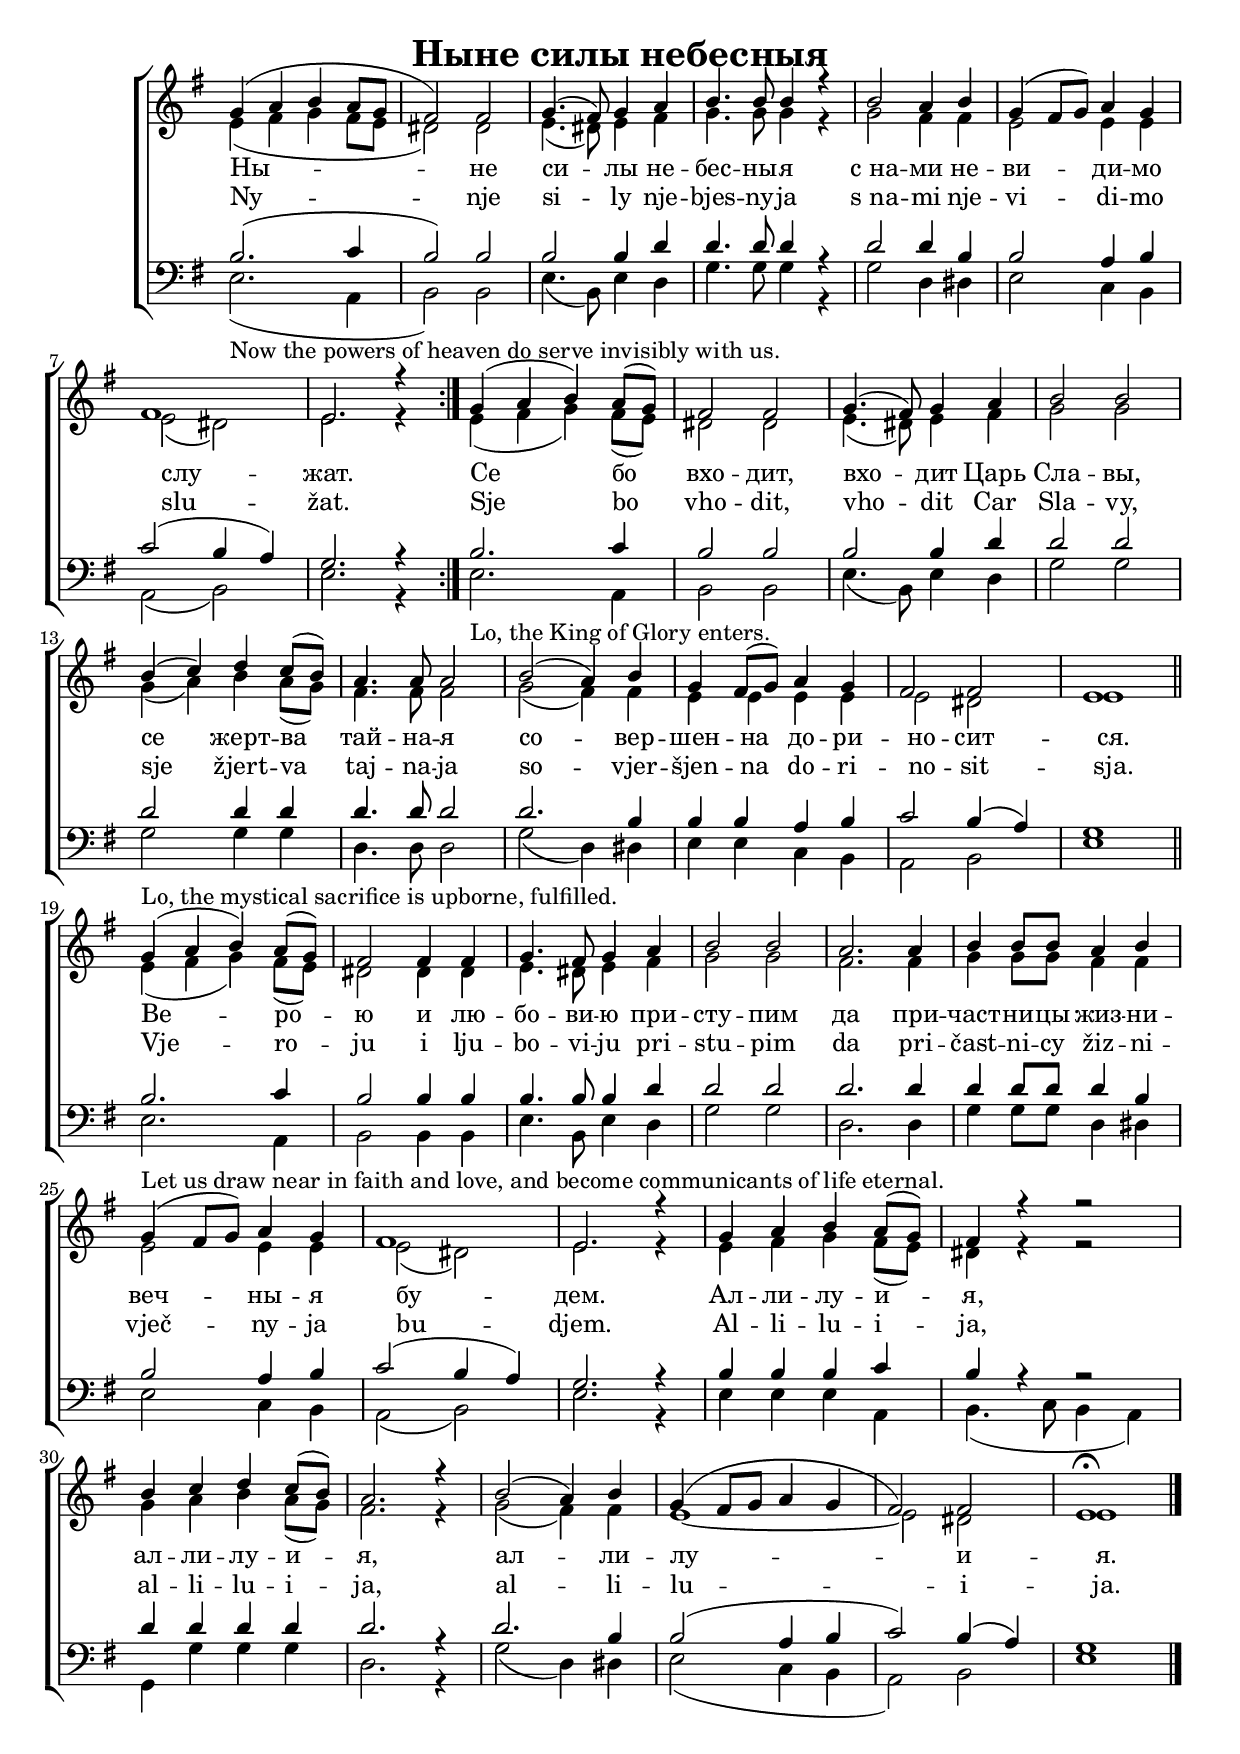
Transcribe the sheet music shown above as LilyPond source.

\version "2.18.2"

global = {
	\key e \minor 
	%\tempo Prestissimo 4 = 210
}

\header {
	title = "Ныне силы небесныя"
	composer = ""
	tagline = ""
}

\paper {
	systems-per-page = #6
	system-count = #6
	page-count = #1
}

Cyrillic = \lyricmode {
Ны -- не си -- лы не -- бес -- ны -- я
с_на -- ми не -- ви -- ди -- мо слу -- жат.
Се бо вхо -- дит, вхо -- дит Царь Сла -- вы,
се жерт -- ва тай -- на -- я со -- вер -- шен -- на до -- ри -- но -- сит -- ся.

Ве -- ро -- ю и лю -- бо -- ви -- ю при -- сту -- пим да при -- част -- ни -- цы жиз -- ни -- веч -- ны -- я бу -- дем.
Ал -- ли -- лу -- и -- я,
ал -- ли -- лу -- и -- я,
ал -- ли -- лу -- и -- я.

}

Latin = \lyricmode {
Ny -- nje si -- ly nje -- bjes -- ny -- ja
s_na -- mi nje -- vi -- di -- mo slu -- žat.
Sje bo vho -- dit, vho -- dit Car Sla -- vy,
sje žjert -- va taj -- na -- ja so -- vjer -- šjen -- na do -- ri -- no -- sit -- sja.

Vje -- ro -- ju i lju -- bo -- vi -- ju pri -- stu -- pim da pri -- čast -- ni -- cy žiz -- ni -- vječ -- ny -- ja bu -- djem.
Al -- li -- lu -- i -- ja,
al -- li -- lu -- i -- ja,
al -- li -- lu -- i -- ja.
}

%http://www.orthodoxchristian.info/pages/Gifts.htm
%Now the powers of heaven do serve invisibly with us.
%Lo, the King of Glory enters.
%Lo, the mystical sacrifice is upborne, fulfilled.
%Let us draw near in faith and love, and become communicants of life eternal.
%Alleluia, alleluia, alleluia. 

sopMusic = \relative {
\repeat volta 2 {
g'4( a b a8 g | fis2) fis | g4.( fis8) g4 a | b4. b8 b4 r | b2 a4 b |
g4( fis8 g) a4 g | fis1 | e2. r4 } g( a b) a8( g) | fis2 fis | g4.( fis8) g4 a |
b2 b | b4( c) d c8( b) | a4. a8 a2 | b( a4) b | g fis8( g) a4 g | fis2 fis |
e1 \bar"||" g4( a b) a8( g) | fis2 fis4 fis | g4. fis8 g4 a | b2 b | a2. a4 |
b4 b8 b a4 b | g( fis8 g) a4 g | fis1 | e2. r4 | g a b a8( g) |
fis4 r r2 | b4 c d c8( b) | a2. r4 | b2( a4) b | g( fis8 g a4 g | fis2) fis | e1\fermata \bar"|."
}

altoMusic = \relative {
e'4( fis g fis8 e | dis2) dis | e4.( dis8) e4 fis | g4. g8 g4 r | g2 fis4 fis |
e2 e4 e | e2( dis) | e2. r4 | e( fis g) fis8( e) | dis2 dis | e4.( dis8) e4 fis |
g2 g | g4( a) b a8( g) | fis4. fis8 fis2 | g( fis4) fis | e4 e e e | e2 dis |
e1 | e4( fis g) fis8( e) | dis2 dis4 dis | e4. dis8 e4 fis | g2 g | fis2. fis4 |
g4 g8 g fis4 fis | e2 e4 e | e2( dis) e2. r4 |

e4 fis g fis8( e) | dis4 r4 r2 | g4 a b a8( g) | fis2. r4 |
g2( fis4) fis | e1~ | e2 dis | e1 
}

tenorMusic = \relative {
b2.( c4 | b2) b | b b4 d | d4. d8 d4 r | d2 d4 b |
b2 a4 b | c2( b4 a) | g2. r4 | b2. c4 | b2 b | b b4 d |
d2 d | d d4 d | d4. d8 d2 | d2. b4 | b b a b | c2 b4( a) |
g1 | b2. c4 | b2 b4 b | b4. b8 b4 d | d2 d | d2. d4 |
d4 d8 d d4 b | b2 a4 b | c2( b4 a) | g2. r4 |  b4 b b c |
b r r2 | d4 d d d | d2. r4 | d2. b4 | b2( a4 b | c2) b4( a) | g1

}

%TODO: mention that this is for the Paschal season
%TODO: add more details from original
%TODO: include in Liturgy book

%TODO: translate Alleluia here and in Vkusite i vidite?
bassMusic = \relative {
e2.(_\markup{Now the powers of heaven do serve invisibly with us.} a,4 | b2) b | e4.( b8) e4 d | g4. g8 g4 r | g2 d4 dis |
e2 c4 b | a2( b) | e2. r4 | e2._\markup{Lo, the King of Glory enters.} a,4 | b2 b | e4.( b8) e4 d |
g2 g | g_\markup{Lo, the mystical sacrifice is upborne, fulfilled.} g4 g | d4. d8 d2 | g2( d4) dis | e e c b | a2 b |
e1 | e2._\markup{Let us draw near in faith and love, and become communicants of life eternal.} a,4 | b2 b4 b | e4. b8 e4 d | g2 g | d2. d4 |
g4 g8 g d4 dis | e2 c4 b | a2( b) | e2. r4 | e4 e e a, |
b4.( c8 b4 a) | g g' g g d2. r4 | g2( d4) dis | e2( c4 b | a2) b | e1
}

\include "TEMPLATES_DIRECTORY/satb_notime.ily"


